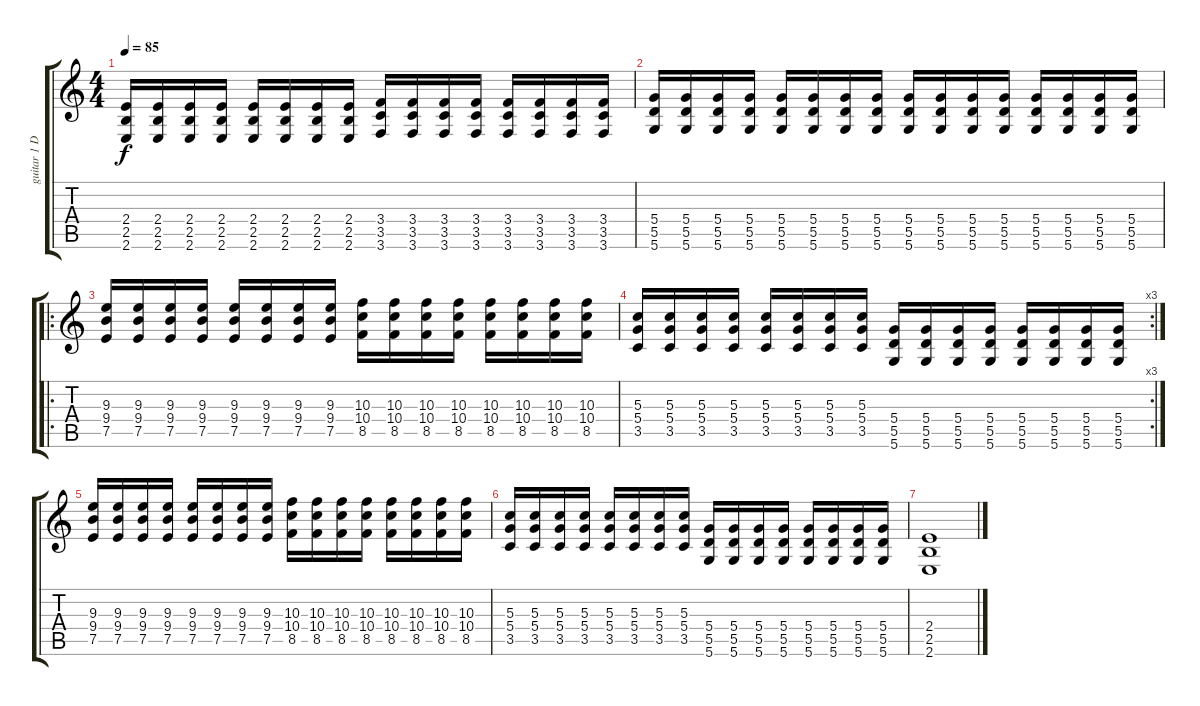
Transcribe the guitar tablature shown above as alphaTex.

\track ("guitar 1 Drop D" "guitar 1 D") {instrument overdrivenguitar}
\staff {score tabs}
\tuning (E4 B3 G3 D3 A2 D2) {hide}
\ts (4 4)
\tempo 85
\clef g2
\ks c
(2.4 2.5 2.6).16{dy f} (2.4 2.5 2.6).16 (2.4 2.5 2.6).16 (2.4 2.5 2.6).16 (2.4 2.5 2.6).16 (2.4 2.5 2.6).16 (2.4 2.5 2.6).16 (2.4 2.5 2.6).16 (3.4 3.5 3.6).16 (3.4 3.5 3.6).16 (3.4 3.5 3.6).16 (3.4 3.5 3.6).16 (3.4 3.5 3.6).16 (3.4 3.5 3.6).16 (3.4 3.5 3.6).16 (3.4 3.5 3.6).16 |
(5.4 5.5 5.6).16 (5.4 5.5 5.6).16 (5.4 5.5 5.6).16 (5.4 5.5 5.6).16 (5.4 5.5 5.6).16 (5.4 5.5 5.6).16 (5.4 5.5 5.6).16 (5.4 5.5 5.6).16 (5.4 5.5 5.6).16 (5.4 5.5 5.6).16 (5.4 5.5 5.6).16 (5.4 5.5 5.6).16 (5.4 5.5 5.6).16 (5.4 5.5 5.6).16 (5.4 5.5 5.6).16 (5.4 5.5 5.6).16 |
\ro
(9.3 9.4 7.5).16 (9.3 9.4 7.5).16 (9.3 9.4 7.5).16 (9.3 9.4 7.5).16 (9.3 9.4 7.5).16 (9.3 9.4 7.5).16 (9.3 9.4 7.5).16 (9.3 9.4 7.5).16 (10.3 10.4 8.5).16 (10.3 10.4 8.5).16 (10.3 10.4 8.5).16 (10.3 10.4 8.5).16 (10.3 10.4 8.5).16 (10.3 10.4 8.5).16 (10.3 10.4 8.5).16 (10.3 10.4 8.5).16 |
\rc 3
(5.3 5.4 3.5).16 (5.3 5.4 3.5).16 (5.3 5.4 3.5).16 (5.3 5.4 3.5).16 (5.3 5.4 3.5).16 (5.3 5.4 3.5).16 (5.3 5.4 3.5).16 (5.3 5.4 3.5).16 (5.4 5.5 5.6).16 (5.4 5.5 5.6).16 (5.4 5.5 5.6).16 (5.4 5.5 5.6).16 (5.4 5.5 5.6).16 (5.4 5.5 5.6).16 (5.4 5.5 5.6).16 (5.4 5.5 5.6).16 |
(9.3 9.4 7.5).16 (9.3 9.4 7.5).16 (9.3 9.4 7.5).16 (9.3 9.4 7.5).16 (9.3 9.4 7.5).16 (9.3 9.4 7.5).16 (9.3 9.4 7.5).16 (9.3 9.4 7.5).16 (10.3 10.4 8.5).16 (10.3 10.4 8.5).16 (10.3 10.4 8.5).16 (10.3 10.4 8.5).16 (10.3 10.4 8.5).16 (10.3 10.4 8.5).16 (10.3 10.4 8.5).16 (10.3 10.4 8.5).16 |
(5.3 5.4 3.5).16 (5.3 5.4 3.5).16 (5.3 5.4 3.5).16 (5.3 5.4 3.5).16 (5.3 5.4 3.5).16 (5.3 5.4 3.5).16 (5.3 5.4 3.5).16 (5.3 5.4 3.5).16 (5.4 5.5 5.6).16 (5.4 5.5 5.6).16 (5.4 5.5 5.6).16 (5.4 5.5 5.6).16 (5.4 5.5 5.6).16 (5.4 5.5 5.6).16 (5.4 5.5 5.6).16 (5.4 5.5 5.6).16 |
(2.4 2.5 2.6).1
